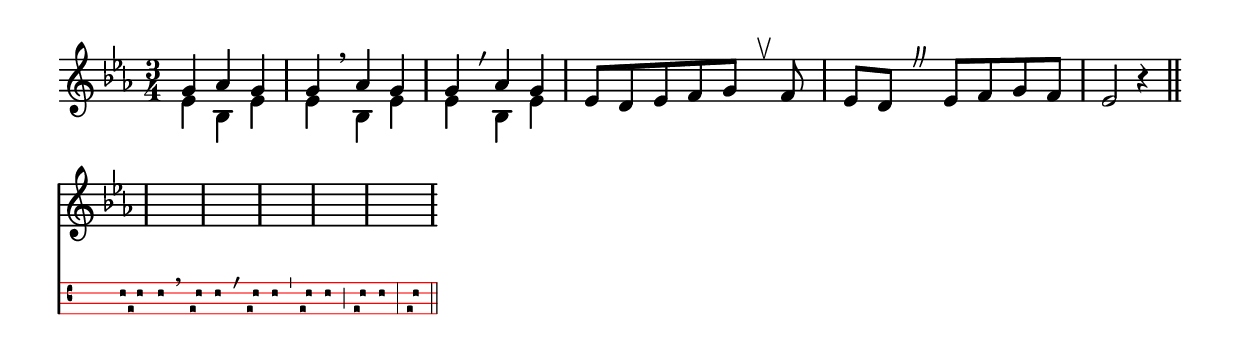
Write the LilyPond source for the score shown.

#(ly:set-option 'old-relative)
\version "1.9.4"
\header{
texidoc="
Breathing signs, also used for phrasing, do normally not influence
global spacing -- only if space gets tight, notes are shifted to make
room for the breathing sign. Breathing signs break beams running
through their voice. In the following example, the notes in the first
two measures all have the same distance from each other.

Breathing signs are available in different tastes: commas (default),
ticks, vees and `railroad tracks' (caesura).

Gregorian chant notation sometimes also uses commas and ticks, but in
smaller font size (we call it 'virgula' and 'caesura').  However, the
most common breathing signs are divisio minima/maior/maxima and
finalis, the latter three looking similar to bar glyphs.

" }

\include "gregorian-init.ly"

\score {

  {
    %
    % Modern notation:
    %
    \new Staff {
      \notes \relative c'' {
	\key es \major \time 3/4

	% this bar contains no \breathe
	<<
	  { g4 as g } \\
	  { es4 bes es }
	>> |

	% by default, \breathe uses the rcomma, just as if saying:
	% \property Voice.BreathingSign \set #'text =
	%	#(make-musicglyph-markup "scripts-rcomma")
	<<
	  { g4 as g } \\
	  { es4 \breathe bes es }
	>> |

	% rvarcomma and lvarcomma are variations of the default rcomma
	% and lcomma

    	% N.B.: must use Staff context here, since we start a Voice below
	\property Staff.BreathingSign \set #'text =
		#(make-musicglyph-markup "scripts-rvarcomma")
	<<
	  { g4 as g } \\
	  { es4 \breathe bes es }
	>> |

	% wedge
	\property Voice.BreathingSign \set #'text =
		 #(make-musicglyph-markup "scripts-upbow")
	es8 d es f g8 \breathe f |

	% caesura
	\property Voice.BreathingSign \set #'text =
		 #(make-musicglyph-markup "scripts-caesura")
	es8[ d] \breathe  es[ f g f] |
	es2 r4 \bar "||" \break
      }
    }

    %
    % Gregorian notation:
    %
    \context VaticanaStaff {
      \notes \relative c' {

	% we turn bars off for Gregorian stuff
	\property Staff.BarLine \override #'transparent = ##t

	% here is no \breathe
	c g c

	% \virgula applies rcomma, but in a smaller font
	c \virgula g c

	% \caesura applies rvarcomma, but in a smaller font
	c \caesura g c

	% \divisioMinima is a simple vertical stroke through the
	% uppermost staffline, just like the original implementation
	% of breathing signs.
	c \divisioMinima g c

	% \divisio{maior,maxima} and \finalis look like bars and are
	% vertically centered on the staff; the direction property has
	% no effect
	c \divisioMaior g c
	c \divisioMaxima g c

	% this one looks almost like a "||" type bar
	\finalis
      }
    }
  }
}
